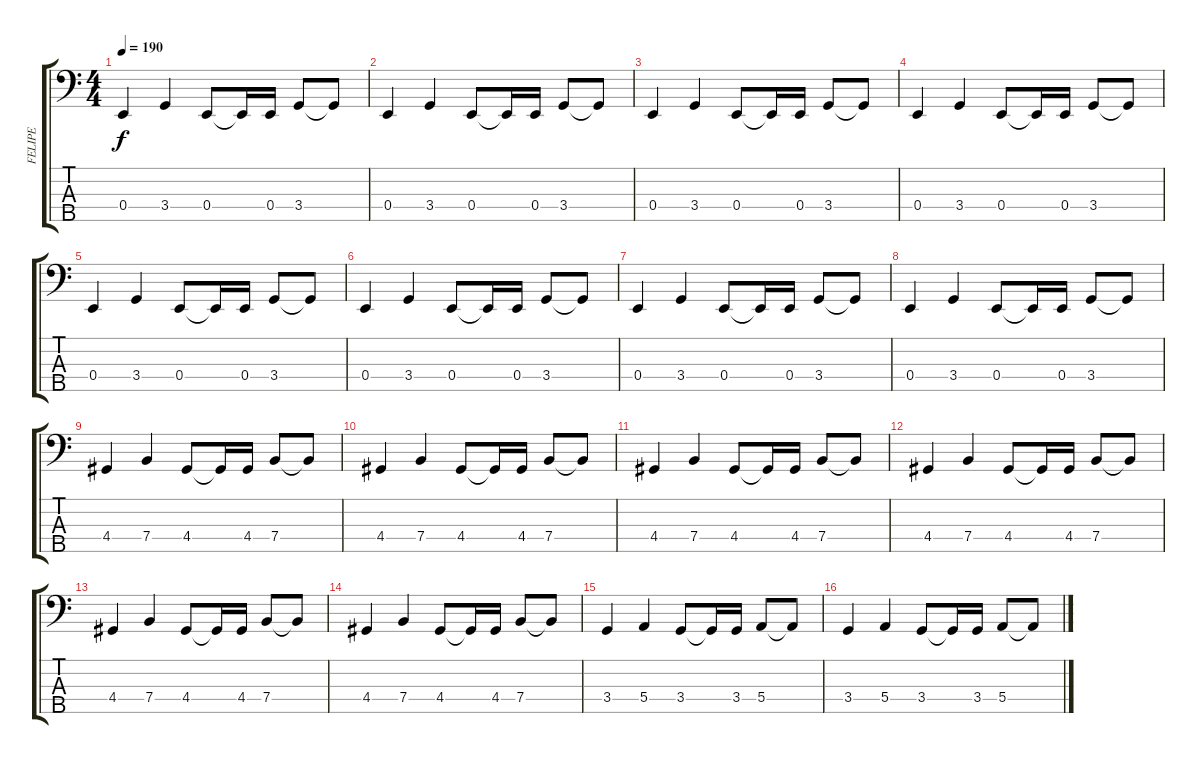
\track ("FELIPE" "FELIPE") {instrument electricbassfinger}
\staff {score tabs}
\tuning (G2 D2 A1 E1 B0) {hide}
\ts (4 4)
\tempo 190
\clef f4
\ks c
0.4.4{dy f instrument electricbassfinger} 3.4.4 0.4.8 0.4{t}.16 0.4.16 3.4.8 3.4{t}.8 |
0.4.4 3.4.4 0.4.8 0.4{t}.16 0.4.16 3.4.8 3.4{t}.8 |
0.4.4 3.4.4 0.4.8 0.4{t}.16 0.4.16 3.4.8 3.4{t}.8 |
0.4.4 3.4.4 0.4.8 0.4{t}.16 0.4.16 3.4.8 3.4{t}.8 |
0.4.4 3.4.4 0.4.8 0.4{t}.16 0.4.16 3.4.8 3.4{t}.8 |
0.4.4 3.4.4 0.4.8 0.4{t}.16 0.4.16 3.4.8 3.4{t}.8 |
0.4.4 3.4.4 0.4.8 0.4{t}.16 0.4.16 3.4.8 3.4{t}.8 |
0.4.4 3.4.4 0.4.8 0.4{t}.16 0.4.16 3.4.8 3.4{t}.8 |
4.4.4 7.4.4 4.4.8 4.4{t}.16 4.4.16 7.4.8 7.4{t}.8 |
4.4.4 7.4.4 4.4.8 4.4{t}.16 4.4.16 7.4.8 7.4{t}.8 |
4.4.4 7.4.4 4.4.8 4.4{t}.16 4.4.16 7.4.8 7.4{t}.8 |
4.4.4 7.4.4 4.4.8 4.4{t}.16 4.4.16 7.4.8 7.4{t}.8 |
4.4.4 7.4.4 4.4.8 4.4{t}.16 4.4.16 7.4.8 7.4{t}.8 |
4.4.4 7.4.4 4.4.8 4.4{t}.16 4.4.16 7.4.8 7.4{t}.8 |
3.4.4 5.4.4 3.4.8 3.4{t}.16 3.4.16 5.4.8 5.4{t}.8 |
3.4.4 5.4.4 3.4.8 3.4{t}.16 3.4.16 5.4.8 5.4{t}.8
